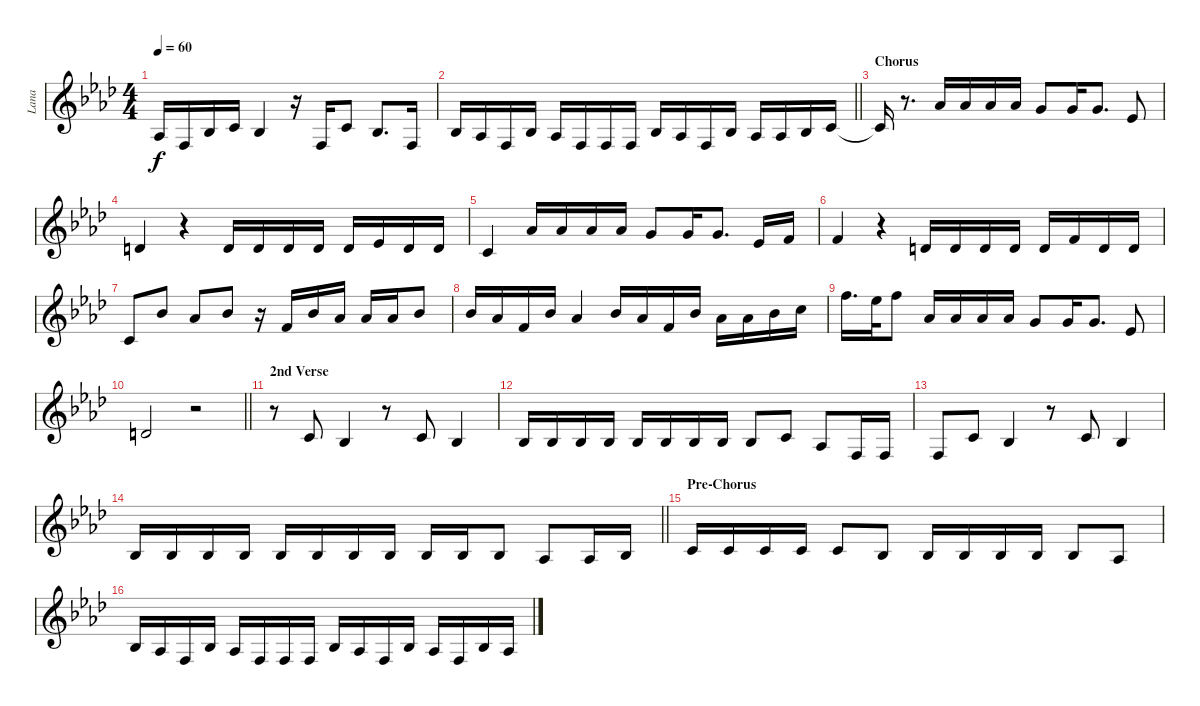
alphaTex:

\track ("Lana" "Lana") {instrument oboe}
\staff {score}
\tuning (E4 B3 G3 D3 A2 E2) {hide}
\ts (4 4)
\tempo 60
\clef g2
\ks fminor
1.3{t}.16{dy f} 3.4.16 3.3.16 1.2.16 3.3.4 r.16 3.4.16 1.2.8 3.3.8{d} 3.4.16 |
\barLineRight lightlight
3.3.16 1.3.16 3.4.16 3.3.16 1.3.16 3.4.16 3.4.16 3.4.16 3.3.16 1.3.16 3.4.16 3.3.16 1.3.16 1.3.16 3.3.16 1.2.16 |
\section ("" "Chorus")
1.2{t}.16 r.8{d} 4.1.16 4.1.16 4.1.16 4.1.16 3.1.8 3.1.16 3.1.8{d} 4.2.8 |
3.2.4 r.4 3.2.16 3.2.16 3.2.16 3.2.16 3.2.16 4.2.16 3.2.16 3.2.16 |
1.2.4 4.1.16 4.1.16 4.1.16 4.1.16 3.1.8 3.1.16 3.1.8{d} 4.2.16 1.1.16 |
1.1.4 r.4 3.2.16 3.2.16 3.2.16 3.2.16 3.2.16 1.1.16 3.2.16 3.2.16 |
1.2.8 6.1.8 4.1.8 6.1.8 r.16 6.2.16 6.1.16 4.1.16 4.1.16 4.1.16 6.1.8 |
6.1.16 4.1.16 6.2.16 6.1.16 4.1.4 6.1.16 4.1.16 6.2.16 6.1.16 4.1.16 4.1.16 6.1.16 8.1.16 |
13.1.16{d} 11.1.32 13.1.8 13.3.16 13.3.16 13.3.16 13.3.16 12.3.8 12.3.16 12.3.8{d} 13.4.8 |
\barLineRight lightlight
12.4.2 r.2 |
\section ("" "2nd Verse")
r.8 10.4.8 8.4.4 r.8 10.4.8 8.4.4 |
8.4.16 8.4.16 8.4.16 8.4.16 8.4.16 8.4.16 8.4.16 8.4.16 8.4.8 5.3.8 6.4.8 3.4.16 3.4.16 |
3.4.8 1.2.8 3.3.4 r.8 1.2.8 3.3.4 |
\barLineRight lightlight
3.3.16 3.3.16 3.3.16 3.3.16 3.3.16 3.3.16 3.3.16 3.3.16 3.3.16 3.3.16 3.3.8 1.3.8 1.3.16 3.3.16 |
\section ("" "Pre-Chorus")
1.2.16 1.2.16 1.2.16 1.2.16 1.2.8 3.3.8 3.3.16 3.3.16 3.3.16 3.3.16 3.3.8 1.3.8 |
3.3.16 1.3.16 3.4.16 3.3.16 1.3.16 3.4.16 3.4.16 3.4.16 3.3.16 1.3.16 3.4.16 3.3.16 1.3.16 3.4.16 3.3.16 1.3.16
